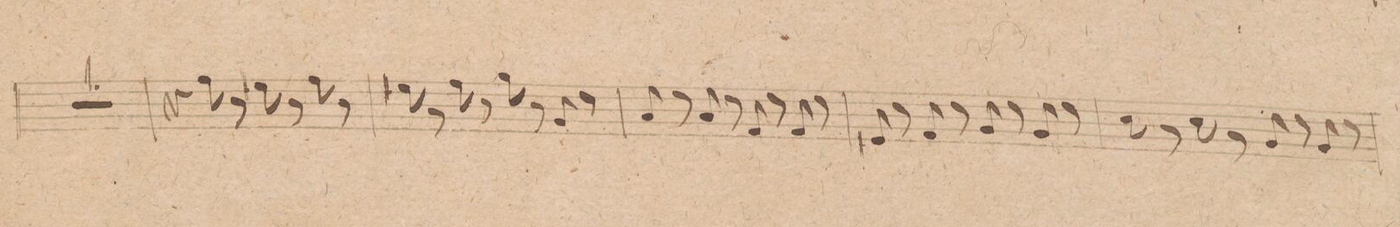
**kern	**dynam
*I"Baſso.	*
*clefF4	*
*k[]	*
*met(c|)	*
*M2/2	*
1r	.
=14	=14
4r	.
8A\	.
8r	.
8G#X\	.
8r	.
8A\	.
8r	.
=15	=15
8G#X\	.
8r	.
8A\	.
8r	.
8B\	.
8r	.
8BB/	.
8r	.
=16	=16
8C/	.
8r	.
8C/	.
8r	.
8AA/	.
8r	.
8AA/	.
8r	.
=17	=17
8GG#X/	.
8r	.
8AA/	.
8r	.
8BB/	.
8r	.
8BB/	.
8r	.
=18	=18
8E\	.
8r	.
8E\	.
8r	.
8BB/	.
8r	.
8BB/	.
8r	.
=19	=19
*-	*-
